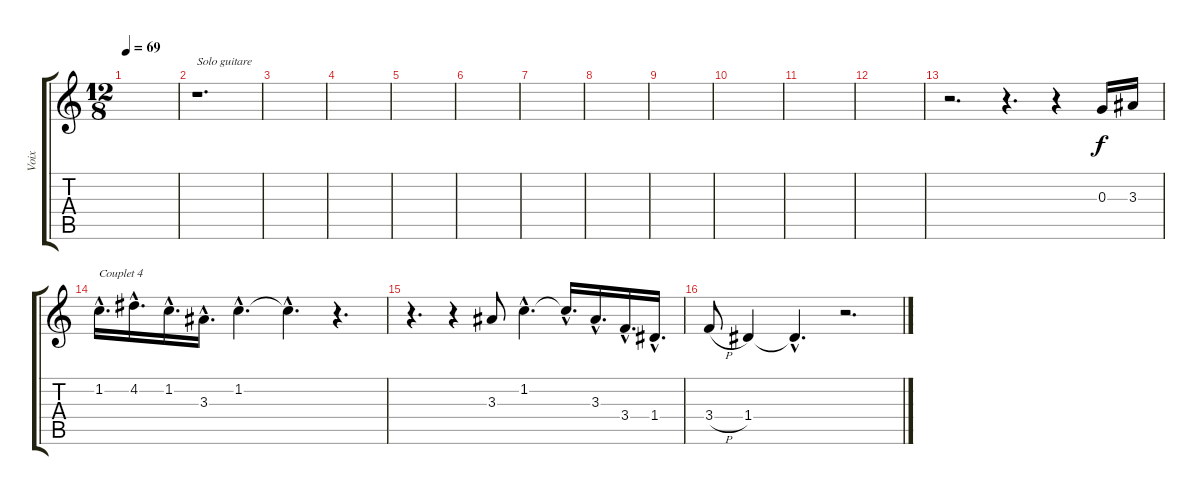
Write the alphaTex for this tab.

\track ("Voix" "Voix") {instrument accordion}
\staff {score tabs}
\tuning (E5 B4 G4 D4 A3 E3) {hide}
\ts (12 8)
\tempo 69
\clef g2
\ks c
|
r.1{d txt "Solo guitare"} |
|
|
|
|
|
|
|
|
|
|
r.2{d} r.4{d} r.4 0.3.16 3.3.16 |
1.2{hac}.16{d txt "Couplet 4"} 4.2{hac}.16{d} 1.2{hac}.16{d} 3.3{hac}.16{d} 1.2{hac}.4{d} 1.2{hac t}.4{d} r.4{d} |
r.4{d} r.4 3.3.8 1.2{hac}.4{d} 1.2{hac t}.16{d} 3.3{hac}.16{d} 3.4{hac}.16{d} 1.4{hac}.16{d} |
3.4{h}.8 1.4.4 1.4{hac t}.4{d} r.2{d}
